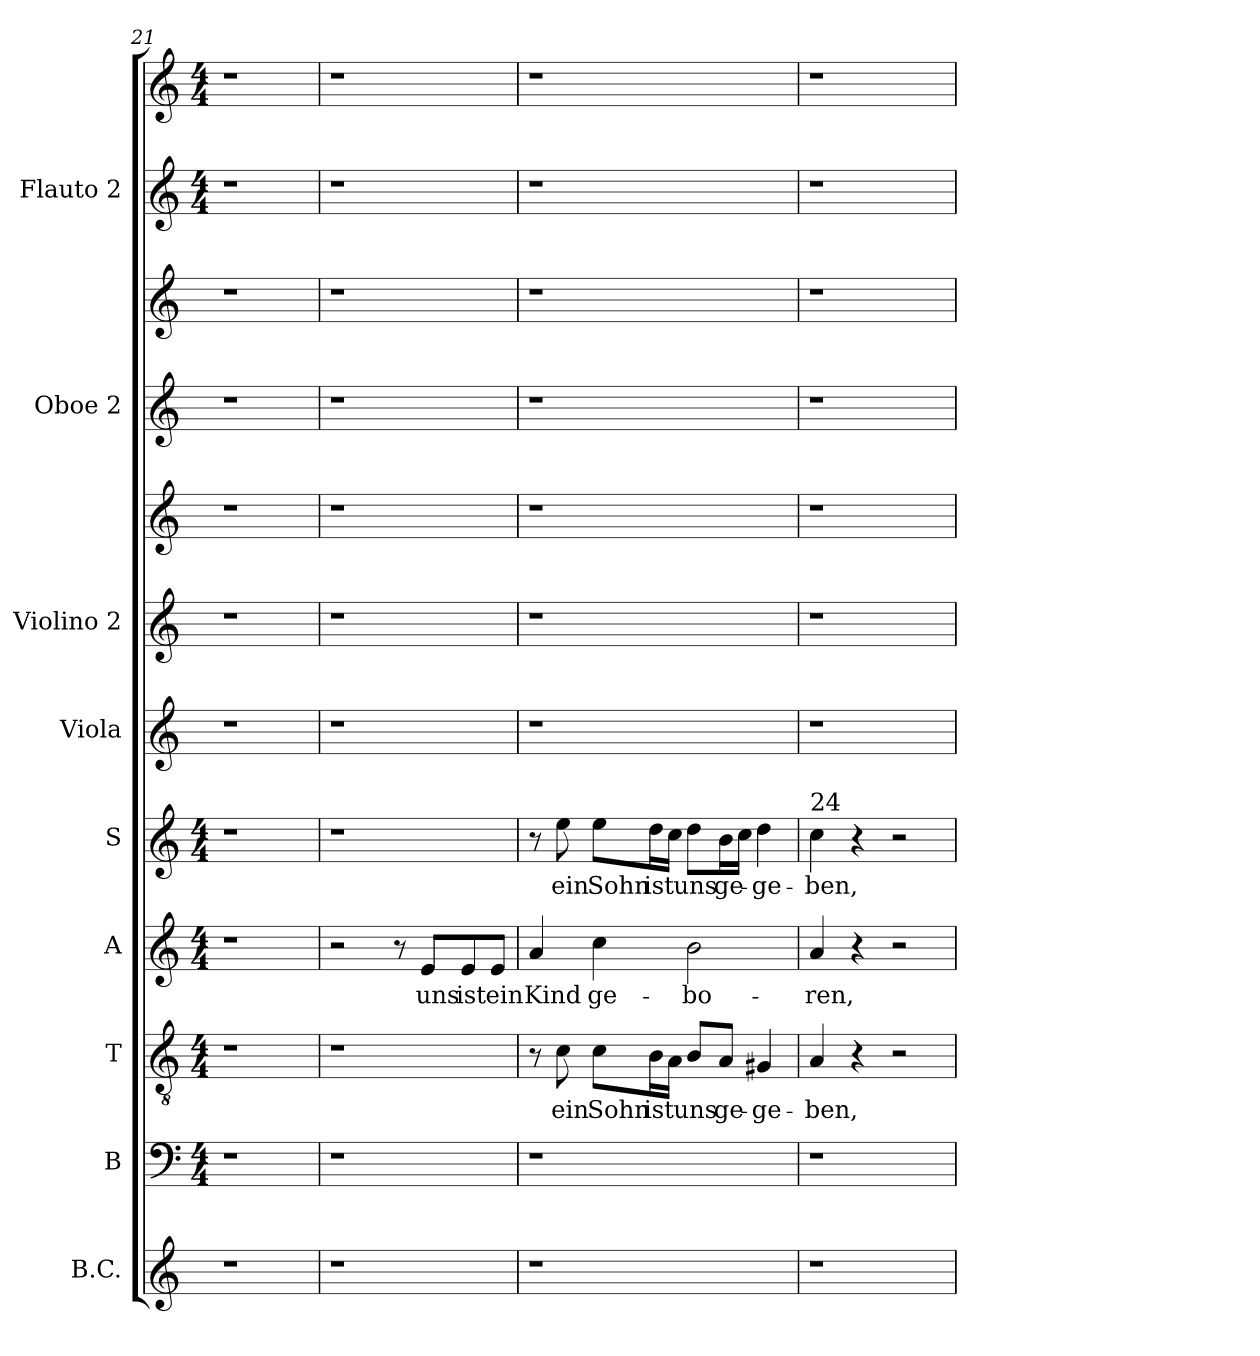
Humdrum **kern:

**kern	**kern	**kern	**text	**kern	**text	**kern	**text	**kern	**kern	**kern	**kern	**kern	**kern	**kern
*part9	*part8	*part7	*part7	*part6	*part6	*part5	*part5	*part4	*part3	*part3	*part2	*part2	*part1	*part1
*staff12	*staff11	*staff10	*staff10	*staff9	*staff9	*staff8	*staff8	*staff7	*staff6	*staff5	*staff4	*staff3	*staff2	*staff1
*I"B.C.	*I"B	*I"T	*	*I"A	*	*I"S	*	*I"Viola	*I"Violino 2	*	*I"Oboe 2	*	*I"Flauto 2	*
*I'B.C.	*I'B	*I'T	*	*I'A	*	*I'S	*	*I'Vla	*I'Vl.2	*	*I'Ob.2	*	*I'Fl.2	*
*clefG2	*clefF4	*clefGv2	*	*clefG2	*	*clefG2	*	*clefG2	*clefG2	*clefG2	*clefG2	*clefG2	*clefG2	*clefG2
*k[]	*k[]	*k[]	*	*k[]	*	*k[]	*	*k[]	*k[]	*k[]	*k[]	*k[]	*k[]	*k[]
*	*M4/4	*M4/4	*	*M4/4	*	*M4/4	*	*	*	*	*	*	*M4/4	*M4/4
=21	=21	=21	=21	=21	=21	=21	=21	=21	=21	=21	=21	=21	=21	=21
1r	1r	1r	.	1r	.	1r	.	1r	1r	1r	1r	1r	1r	1r
=22	=22	=22	=22	=22	=22	=22	=22	=22	=22	=22	=22	=22	=22	=22
1r	1r	1r	.	2r	.	1r	.	1r	1r	1r	1r	1r	1r	1r
.	.	.	.	8r	.	.	.	.	.	.	.	.	.	.
!	!	!	!	!	!LO:LY:b	!	!	!	!	!	!	!	!	!
.	.	.	.	8e/L	uns	.	.	.	.	.	.	.	.	.
!	!	!	!	!	!LO:LY:b	!	!	!	!	!	!	!	!	!
.	.	.	.	8e/	ist	.	.	.	.	.	.	.	.	.
!	!	!	!	!	!LO:LY:b	!	!	!	!	!	!	!	!	!
.	.	.	.	8e/J	ein	.	.	.	.	.	.	.	.	.
=23	=23	=23	=23	=23	=23	=23	=23	=23	=23	=23	=23	=23	=23	=23
!	!	!	!	!	!LO:LY:b	!	!	!	!	!	!	!	!	!
1r	1r	8r	.	4a/	Kind	8r	.	1r	1r	1r	1r	1r	1r	1r
!	!	!	!LO:LY:b	!	!	!	!LO:LY:b	!	!	!	!	!	!	!
.	.	8c\	ein	.	.	8ee\	ein	.	.	.	.	.	.	.
!	!	!	!LO:LY:b	!	!LO:LY:b	!	!LO:LY:b	!	!	!	!	!	!	!
.	.	8c\L	Sohn	4cc\	ge-	8ee\L	Sohn	.	.	.	.	.	.	.
!	!	!	!LO:LY:b	!	!	!	!LO:LY:b	!	!	!	!	!	!	!
.	.	16B\L	ist	.	.	16dd\L	ist	.	.	.	.	.	.	.
.	.	16A\JJ	.	.	.	16cc\JJ	.	.	.	.	.	.	.	.
!	!	!	!LO:LY:b	!	!LO:LY:b	!	!LO:LY:b	!	!	!	!	!	!	!
.	.	8B/L	uns	2b\	bo-	8dd\L	uns	.	.	.	.	.	.	.
!	!	!	!LO:LY:b	!	!	!	!LO:LY:b	!	!	!	!	!	!	!
.	.	8A/J	ge-	.	.	16b\L	ge-	.	.	.	.	.	.	.
.	.	.	.	.	.	16cc\JJ	.	.	.	.	.	.	.	.
!	!	!	!LO:LY:b	!	!	!	!LO:LY:b	!	!	!	!	!	!	!
.	.	4G#X/	ge-	.	.	4dd\	ge-	.	.	.	.	.	.	.
=24	=24	=24	=24	=24	=24	=24	=24	=24	=24	=24	=24	=24	=24	=24
!	!	!	!	!	!	!LO:TX:a:t=24	!	!	!	!	!	!	!	!
!	!	!	!LO:LY:b	!	!LO:LY:b	!	!LO:LY:b	!	!	!	!	!	!	!
1r	1r	4A/	ben,	4a/	ren,	4cc\	ben,	1r	1r	1r	1r	1r	1r	1r
.	.	4r	.	4r	.	4r	.	.	.	.	.	.	.	.
.	.	2r	.	2r	.	2r	.	.	.	.	.	.	.	.
=	=	=	=	=	=	=	=	=	=	=	=	=	=	=
*-	*-	*-	*-	*-	*-	*-	*-	*-	*-	*-	*-	*-	*-	*-
